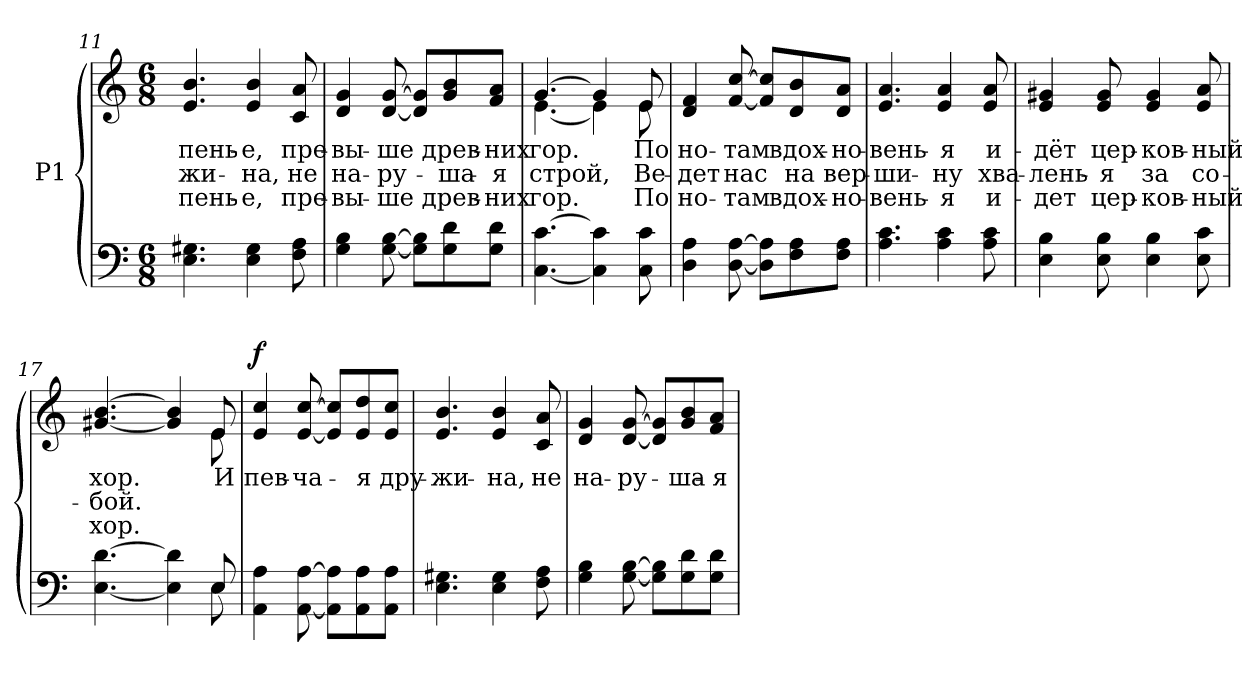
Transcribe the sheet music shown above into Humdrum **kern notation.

**kern	**kern	**text	**text	**text	**dynam
*part1	*part1	*part1	*part1	*part1	*part1
*staff2	*staff1	*staff1	*staff1	*staff1	*staff1/2
*I"P1	*	*	*	*	*
*clefF4	*clefG2	*	*	*	*
*k[]	*k[]	*	*	*	*
*C:	*C:	*	*	*	*
*M6/8	*M6/8	*	*	*	*
=11	=11	=11	=11	=11	=11
!	!	!LO:LY:b:color=#000000	!LO:LY:b:color=#000000	!LO:LY:b:color=#000000	!
4.Ei\ 4.G#Xi	4.ei/ 4.bi	пень-	-жи-	пень-	.
!	!	!LO:LY:b:color=#000000	!LO:LY:b:color=#000000	!LO:LY:b:color=#000000	!
4Ei\ 4G#i	4ei/ 4bi	-е,	-на,	-е,	.
!	!	!LO:LY:b:color=#000000	!LO:LY:b:color=#000000	!LO:LY:b:color=#000000	!
8Fi\ 8Ai	8ci/ 8ai	пре-	не	пре-	.
=12	=12	=12	=12	=12	=12
!	!	!LO:LY:b:color=#000000	!LO:LY:b:color=#000000	!LO:LY:b:color=#000000	!
4Gi\ 4Bi	4di/ 4gi	-вы-	на-	-вы-	.
!	!	!LO:LY:b:color=#000000	!LO:LY:b:color=#000000	!LO:LY:b:color=#000000	!
[<8Gi\ [>8Bi	[<8di/ [>8gi	-ше	-ру-	-ше	.
8Gi]\ 8Bi]\L	8di]/ 8gi]/L	.	.	.	.
!	!	!LO:LY:b:color=#000000	!LO:LY:b:color=#000000	!LO:LY:b:color=#000000	!
8Gi\ 8di\	8gi/ 8bi/	древ-	-ша-	древ-	.
!	!	!LO:LY:b:color=#000000	!LO:LY:b:color=#000000	!LO:LY:b:color=#000000	!
8Gi\ 8di\J	8fi/ 8ai/J	-них	-я	-них	.
=13	=13	=13	=13	=13	=13
!	!	!LO:LY:b:color=#000000	!LO:LY:b:color=#000000	!LO:LY:b:color=#000000	!
*	*^	*	*	*	*
[<4.Ci\ [>4.ci	[>4.gi/	[<4.ei\	гор.	строй,	гор.	.
4Ci\] 4ci]	4gi/]	4ei\]	.	.	.	.
!	!	!	!LO:LY:b:color=#000000	!LO:LY:b:color=#000000	!LO:LY:b:color=#000000	!
8Ci\ 8ci	8ei/	8ei\	По	Ве-	По	.
*	*v	*v	*	*	*	*
!!LO:PB:g=z
=14	=14	=14	=14	=14	=14
*	*^	*	*	*	*
!	!	!	!LO:LY:b:color=#000000	!LO:LY:b:color=#000000	!LO:LY:b:color=#000000	!
*	*v	*v	*	*	*	*
4Di\ 4Ai	4di/ 4fi	но-	-дет	но-	.
!	!	!LO:LY:b:color=#000000	!LO:LY:b:color=#000000	!LO:LY:b:color=#000000	!
[<8Di\ [>8Ai	[<8fi/ [>8cci	-там	нас	-там	.
8Di]\ 8Ai]\L	8fi]/ 8cci]/L	.	.	.	.
!	!	!LO:LY:b:color=#000000	!LO:LY:b:color=#000000	!LO:LY:b:color=#000000	!
8Fi\ 8Ai\	8di/ 8bi/	вдох-	на	вдох-	.
!	!	!LO:LY:b:color=#000000	!LO:LY:b:color=#000000	!LO:LY:b:color=#000000	!
8Fi\ 8Ai\J	8di/ 8ai/J	-но-	вер-	-но-	.
=15	=15	=15	=15	=15	=15
!	!	!LO:LY:b:color=#000000	!LO:LY:b:color=#000000	!LO:LY:b:color=#000000	!
4.Ai\ 4.ci	4.ei/ 4.ai	-вень-	-ши-	-вень-	.
!	!	!LO:LY:b:color=#000000	!LO:LY:b:color=#000000	!LO:LY:b:color=#000000	!
4Ai\ 4ci	4ei/ 4ai	-я	-ну	-я	.
!	!	!LO:LY:b:color=#000000	!LO:LY:b:color=#000000	!LO:LY:b:color=#000000	!
8Ai\ 8ci	8ei/ 8ai	и-	хва-	и-	.
=16	=16	=16	=16	=16	=16
!	!	!LO:LY:b:color=#000000	!LO:LY:b:color=#000000	!LO:LY:b:color=#000000	!
4Ei\ 4Bi	4ei/ 4g#Xi	-дёт	-лень-	-дет	.
!	!	!LO:LY:b:color=#000000	!LO:LY:b:color=#000000	!LO:LY:b:color=#000000	!
8Ei\ 8Bi	8ei/ 8g#i	цер-	-я	цер-	.
!	!	!LO:LY:b:color=#000000	!LO:LY:b:color=#000000	!LO:LY:b:color=#000000	!
4Ei\ 4Bi	4ei/ 4g#i	-ков-	за	-ков-	.
!	!	!LO:LY:b:color=#000000	!LO:LY:b:color=#000000	!LO:LY:b:color=#000000	!
8Ei\ 8ci	8ei/ 8ai	-ный	со-	-ный	.
=17	=17	=17	=17	=17	=17
*^	*	*	*	*	*
!	!	!	!LO:LY:b:color=#000000	!LO:LY:b:color=#000000	!LO:LY:b:color=#000000	!
*	*	*^	*	*	*	*
[<4.Ei\ [>4.di	8ryy	[<4.g#Xi/ [>4.bi	8ryy	хор.	-бой.	хор.	.
*v	*v	*	*	*	*	*	*
*	*v	*v	*	*	*	*
4Ei\] 4di]	4g#i/] 4bi]	.	.	.	.
*^	*	*	*	*	*
!	!	!	!LO:LY:b:color=#000000	!	!	!
*	*	*^	*	*	*	*
8Ei/	8Ei\	8ei/	8ei\	И	.	.	.
*v	*v	*	*	*	*	*	*
*	*v	*v	*	*	*	*
!!LO:LB:g=z
=18	=18	=18	=18	=18	=18
*^	*^	*	*	*	*
!	!	!	!	!LO:LY:b:color=#000000	!	!	!
*v	*v	*	*	*	*	*	*
*	*v	*v	*	*	*	*
4AAi\ 4Ai	4ei/ 4cci	пев-	.	.	f
!	!	!LO:LY:b:color=#000000	!	!	!
[<8AAi\ [>8Ai	[<8ei/ [>8cci	-ча-	.	.	.
8AAi]\ 8Ai]\L	8ei]/ 8cci]/L	.	.	.	.
!	!	!LO:LY:b:color=#000000	!	!	!
8AAi\ 8Ai\	8ei/ 8ddi/	-я	.	.	.
!	!	!LO:LY:b:color=#000000	!	!	!
8AAi\ 8Ai\J	8ei/ 8cci/J	дру-	.	.	.
=19	=19	=19	=19	=19	=19
!	!	!LO:LY:b:color=#000000	!	!	!
4.Ei\ 4.G#Xi	4.ei/ 4.bi	-жи-	.	.	.
!	!	!LO:LY:b:color=#000000	!	!	!
4Ei\ 4G#i	4ei/ 4bi	-на,	.	.	.
!	!	!LO:LY:b:color=#000000	!	!	!
8Fi\ 8Ai	8ci/ 8ai	не	.	.	.
=20	=20	=20	=20	=20	=20
!	!	!LO:LY:b:color=#000000	!	!	!
4Gi\ 4Bi	4di/ 4gi	на-	.	.	.
!	!	!LO:LY:b:color=#000000	!	!	!
[<8Gi\ [>8Bi	[<8di/ [>8gi	-ру-	.	.	.
8Gi]\ 8Bi]\L	8di]/ 8gi]/L	.	.	.	.
!	!	!LO:LY:b:color=#000000	!	!	!
8Gi\ 8di\	8gi/ 8bi/	-ша-	.	.	.
!	!	!LO:LY:b:color=#000000	!	!	!
8Gi\ 8di\J	8fi/ 8ai/J	-я	.	.	.
=	=	=	=	=	=
*-	*-	*-	*-	*-	*-
